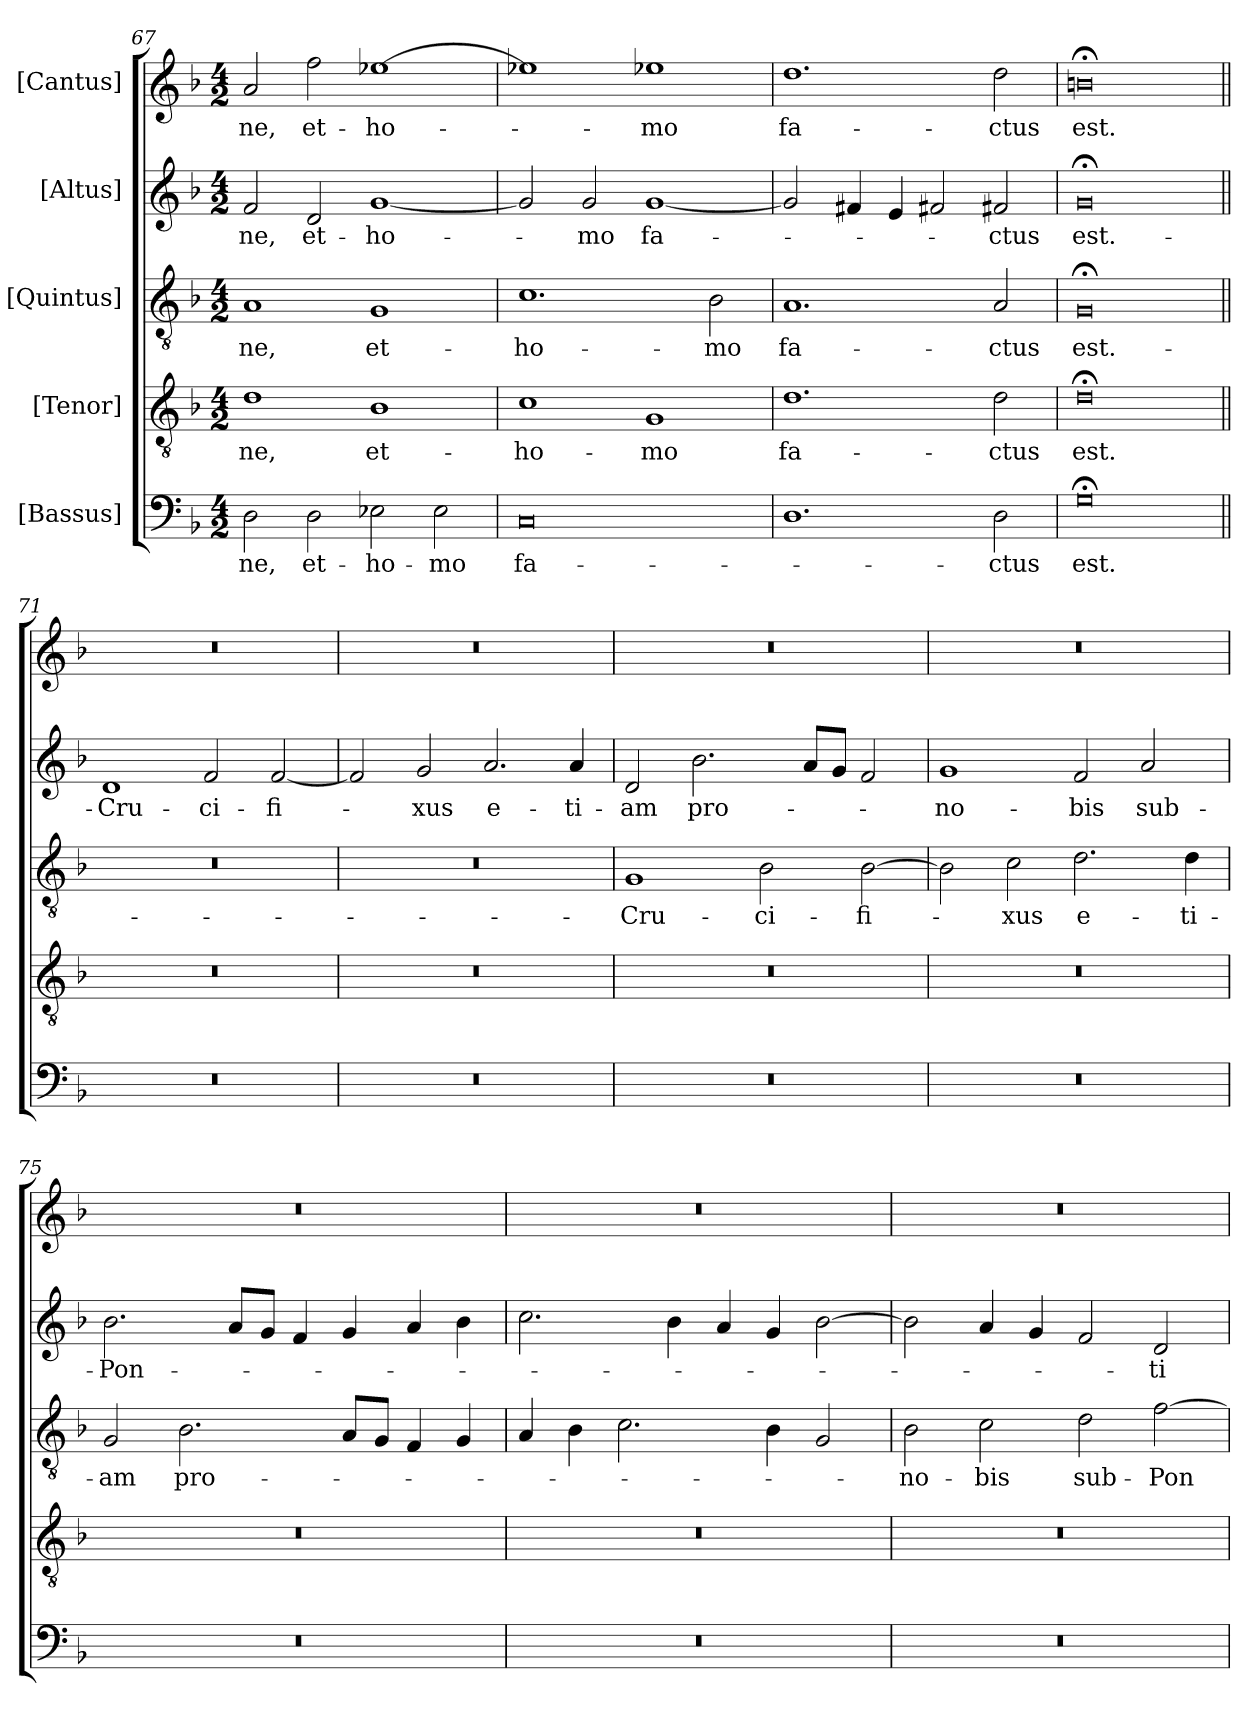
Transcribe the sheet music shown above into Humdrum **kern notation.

**kern	**text	**kern	**text	**kern	**text	**kern	**text	**kern	**text
*part5	*part5	*part4	*part4	*part3	*part3	*part2	*part2	*part1	*part1
*staff5	*staff5	*staff4	*staff4	*staff3	*staff3	*staff2	*staff2	*staff1	*staff1
*I"[Bassus]	*	*I"[Tenor]	*	*I"[Quintus]	*	*I"[Altus]	*	*I"[Cantus]	*
*clefF4	*	*clefGv2	*	*clefGv2	*	*clefG2	*	*clefG2	*
*k[b-]	*	*k[b-]	*	*k[b-]	*	*k[b-]	*	*k[b-]	*
*M4/2	*	*M4/2	*	*M4/2	*	*M4/2	*	*M4/2	*
=67	=67	=67	=67	=67	=67	=67	=67	=67	=67
2D\	-ne,	1d\	-ne,	1A/	-ne,	2f/	-ne,	2a/	-ne,
2D\	et-	.	.	.	.	2d/	et-	2ff\	et-
2E-X\	ho-	1B-\	et-	1G/	et-	[1g/	ho-	[1ee-X\	ho-
2E-\	-mo	.	.	.	.	.	.	.	.
=68	=68	=68	=68	=68	=68	=68	=68	=68	=68
0C/	fa-	1c\	ho-	1.c\	ho-	2g/]	.	1ee-X\]	.
.	.	.	.	.	.	2g/	-mo	.	.
.	.	1G/	-mo	.	.	[1g/	fa-	1ee-X\	-mo
.	.	.	.	2B-\	-mo	.	.	.	.
=69	=69	=69	=69	=69	=69	=69	=69	=69	=69
1.D\	.	1.d\	fa-	1.A/	fa-	2g/]	.	1.dd\	fa-
.	.	.	.	.	.	4f#X/	.	.	.
.	.	.	.	.	.	4e/	.	.	.
.	.	.	.	.	.	2f#X/	.	.	.
2D\	-ctus	2d\	-ctus	2A/	-ctus	2f#X/	-ctus	2dd\	-ctus
=70	=70	=70	=70	=70	=70	=70	=70	=70	=70
0G;<\	est.-	0d;<\	est.-	0G;</	est.-	0g;</	est.-	0bn;<\	est.-
=71||	=71||	=71||	=71||	=71||	=71||	=71||	=71||	=71||	=71||
0r	.	0r	.	0r	.	1d/	Cru-	0r	.
.	.	.	.	.	.	2f/	-ci-	.	.
.	.	.	.	.	.	[2f/	-fi-	.	.
=72	=72	=72	=72	=72	=72	=72	=72	=72	=72
0r	.	0r	.	0r	.	2f/]	.	0r	.
.	.	.	.	.	.	2g/	-xus	.	.
.	.	.	.	.	.	2.a/	e-	.	.
.	.	.	.	.	.	4a/	-ti-	.	.
=73	=73	=73	=73	=73	=73	=73	=73	=73	=73
0r	.	0r	.	1G/	Cru-	2d/	-am	0r	.
.	.	.	.	.	.	2.b-\	pro-	.	.
.	.	.	.	2B-\	-ci-	.	.	.	.
.	.	.	.	.	.	8a/L	.	.	.
.	.	.	.	.	.	8g/J	.	.	.
.	.	.	.	[2B-\	-fi-	2f/	.	.	.
=74	=74	=74	=74	=74	=74	=74	=74	=74	=74
0r	.	0r	.	2B-\]	.	1g/	no-	0r	.
.	.	.	.	2c\	-xus	.	.	.	.
.	.	.	.	2.d\	e-	2f/	-bis	.	.
.	.	.	.	.	.	2a/	sub-	.	.
.	.	.	.	4d\	-ti-	.	.	.	.
=75	=75	=75	=75	=75	=75	=75	=75	=75	=75
0r	.	0r	.	2G/	-am	2.b-\	Pon-	0r	.
.	.	.	.	2.B-\	pro-	.	.	.	.
.	.	.	.	.	.	8a/L	.	.	.
.	.	.	.	.	.	8g/J	.	.	.
.	.	.	.	.	.	4f/	.	.	.
.	.	.	.	8A/L	.	4g/	.	.	.
.	.	.	.	8G/J	.	.	.	.	.
.	.	.	.	4F/	.	4a/	.	.	.
.	.	.	.	4G/	.	4b-\	.	.	.
=76	=76	=76	=76	=76	=76	=76	=76	=76	=76
0r	.	0r	.	4A/	.	2.cc\	.	0r	.
.	.	.	.	4B-\	.	.	.	.	.
.	.	.	.	2.c\	.	.	.	.	.
.	.	.	.	.	.	4b-\	.	.	.
.	.	.	.	.	.	4a/	.	.	.
.	.	.	.	4B-\	.	4g/	.	.	.
.	.	.	.	2G/	.	[2b-\	.	.	.
=77	=77	=77	=77	=77	=77	=77	=77	=77	=77
0r	.	0r	.	2B-\	no-	2b-\]	.	0r	.
.	.	.	.	2c\	-bis	4a/	.	.	.
.	.	.	.	.	.	4g/	.	.	.
.	.	.	.	2d\	sub-	2f/	.	.	.
.	.	.	.	[2f\	Pon-	2d/	-ti-	.	.
=	=	=	=	=	=	=	=	=	=
*-	*-	*-	*-	*-	*-	*-	*-	*-	*-
